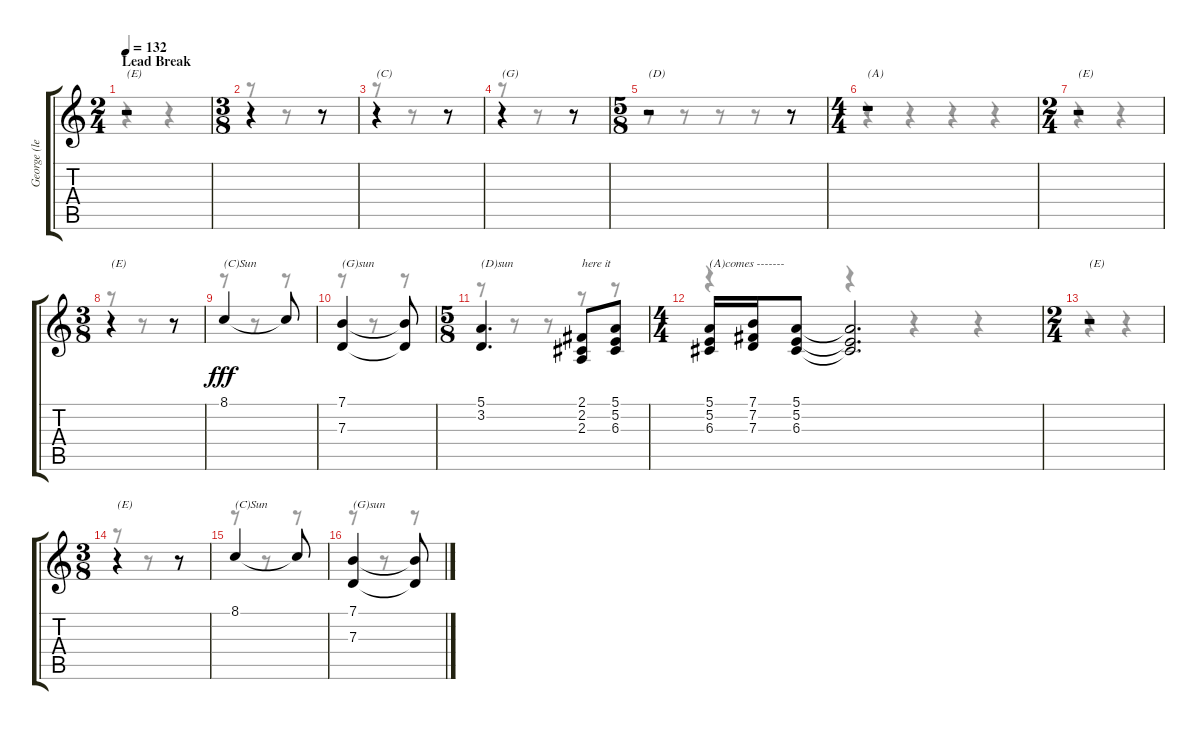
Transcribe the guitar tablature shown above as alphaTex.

\track ("George (lead vocals)" "George (le") {instrument tenorsax}
\staff {score tabs}
\tuning (E4 B3 G3 D3 A2 E2) {hide}
\voice
\ts (2 4)
\section ("" "Lead Break")
\tempo 132
\clef g2
\ks c
r.2{txt "(E)" dy fff} |
\ts (3 8)
r.4 r.8 |
r.4{txt "(C)"} r.8 |
r.4{txt "(G)"} r.8 |
\ts (5 8)
r.2{txt "(D)"} r.8 |
\ts (4 4)
r.1{txt "(A)"} |
\ts (2 4)
r.2{txt "(E)"} |
\ts (3 8)
r.4{txt "(E)"} r.8 |
8.1.4{txt "(C)Sun"} 8.1{t}.8 |
(7.1 7.3).4{txt "(G)sun"} (7.1{t} 7.3{t}).8 |
\ts (5 8)
(5.1 3.2).4{d txt "(D)sun"} (2.1 2.2 2.3).8{txt "here it"} (5.1 5.2 6.3).8 |
\ts (4 4)
(5.1 5.2 6.3).16{txt "(A)comes -------"} (7.1 7.2 7.3).16 (5.1 5.2 6.3).8 (5.1{t} 5.2{t} 6.3{t}).2{d} |
\ts (2 4)
r.2{txt "(E)"} |
\ts (3 8)
r.4{txt "(E)"} r.8 |
8.1.4{txt "(C)Sun"} 8.1{t}.8 |
(7.1 7.3).4{txt "(G)sun"} (7.1{t} 7.3{t}).8
\voice
\clef g2
\ottava regular
\simile none
\ks c
r.4{dy f} r.4 |
r.8 r.8 r.8 |
r.8 r.8 r.8 |
r.8 r.8 r.8 |
r.8 r.8 r.8 r.8 r.8 |
r.4 r.4 r.4 r.4 |
r.4 r.4 |
r.8 r.8 r.8 |
r.8 r.8 r.8 |
r.8 r.8 r.8 |
r.8 r.8 r.8 r.8 r.8 |
r.4 r.4 r.4 r.4 |
r.4 r.4 |
r.8 r.8 r.8 |
r.8 r.8 r.8 |
r.8 r.8 r.8
